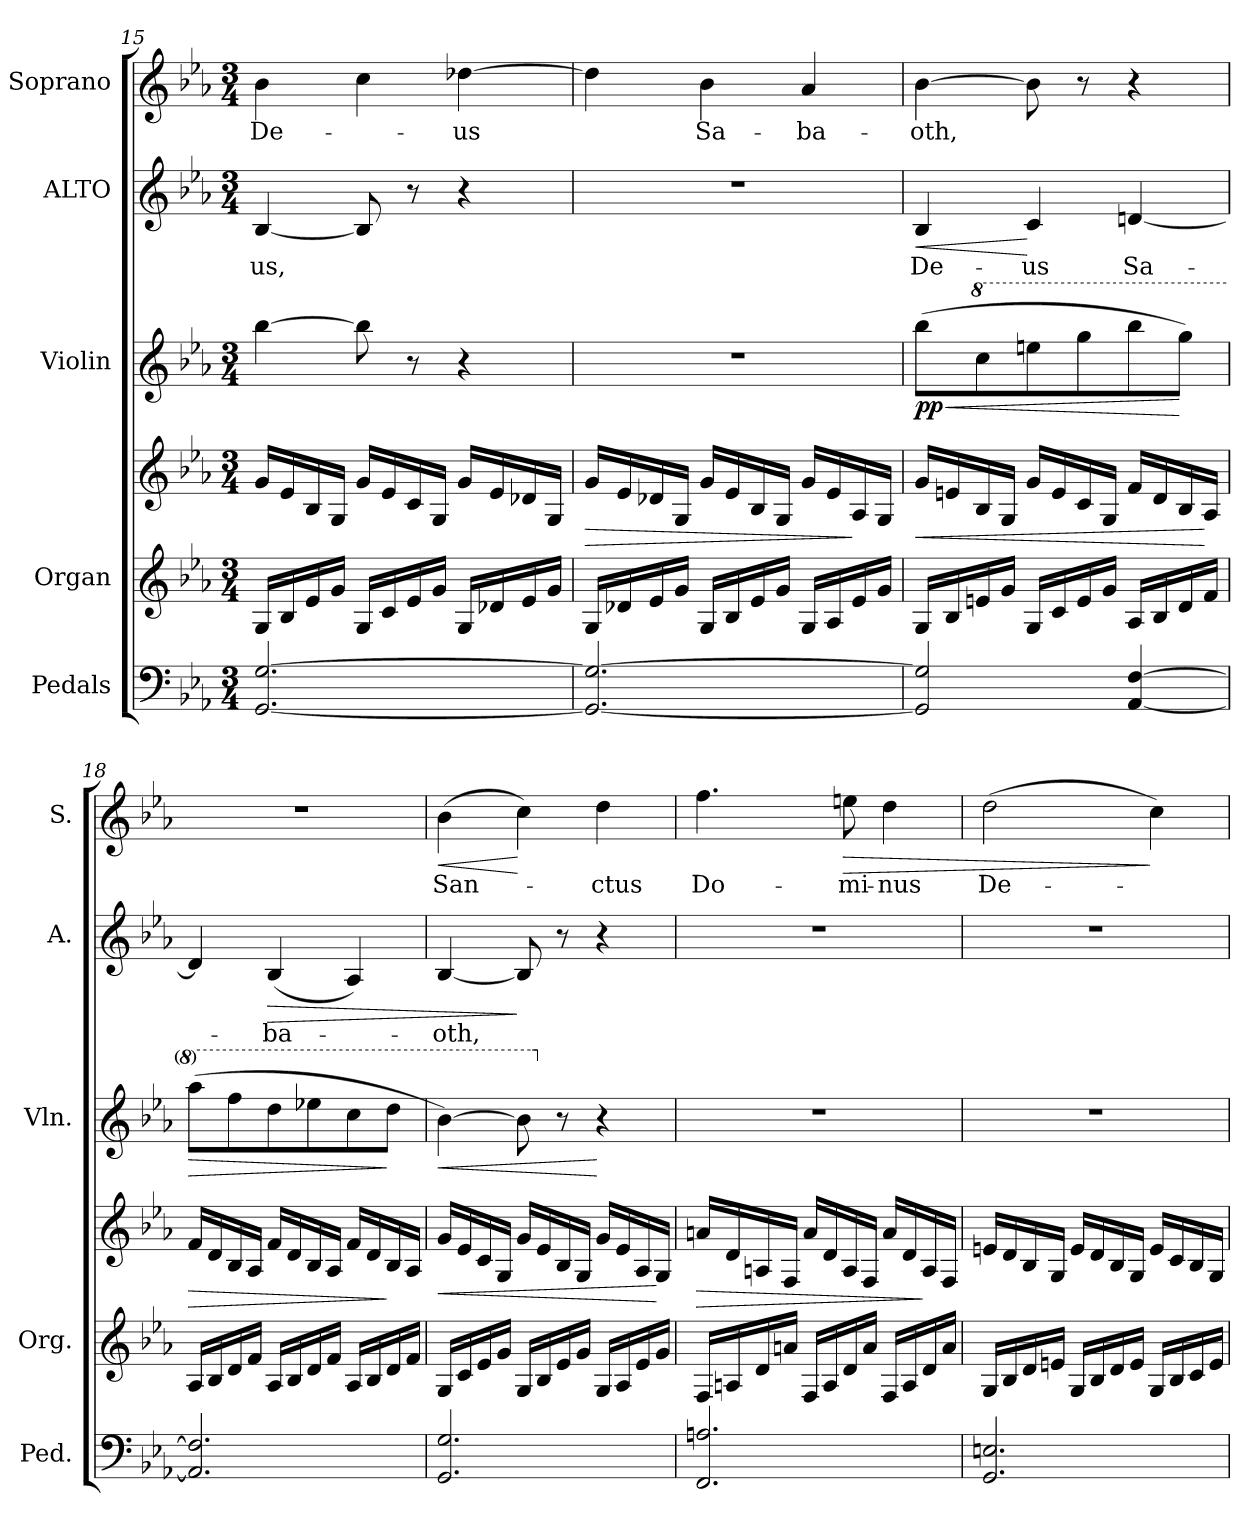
**kern	**kern	**kern	**dynam	**kern	**dynam	**kern	**text	**dynam	**kern	**text	**dynam
*part5	*part4	*part4	*part4	*part3	*part3	*part2	*part2	*part2	*part1	*part1	*part1
*staff6	*staff5	*staff4	*staff4/5	*staff3	*staff3	*staff2	*staff2	*staff2	*staff1	*staff1	*staff1
*I"Pedals	*I"Organ	*	*	*I"Violin	*	*I"ALTO	*	*	*I"Soprano	*	*
*I'Ped.	*I'Org.	*	*	*I'Vln.	*	*I'A.	*	*	*I'S.	*	*
*clefF4	*clefG2	*clefG2	*	*clefG2	*	*clefG2	*	*	*clefG2	*	*
*k[b-e-a-]	*k[b-e-a-]	*k[b-e-a-]	*	*k[b-e-a-]	*	*k[b-e-a-]	*	*	*k[b-e-a-]	*	*
*E-:	*E-:	*E-:	*	*E-:	*	*E-:	*	*	*E-:	*	*
*M3/4	*M3/4	*M3/4	*	*M3/4	*	*M3/4	*	*	*M3/4	*	*
=15	=15	=15	=15	=15	=15	=15	=15	=15	=15	=15	=15
!	!	!	!	!	!	!	!LO:LY:b:color=#000000	!	!	!	!
!	!	!	!	!	!	!	!	!	!	!LO:LY:b:color=#000000	!
[2.GGi/ [2.Gi	16Gi/LL	16gi/LL	.	[4bb-i\	.	[4B-i/	-us,	.	4b-i\	De-	.
.	16B-i/	16e-i/	.	.	.	.	.	.	.	.	.
.	16e-i/	16B-i/	.	.	.	.	.	.	.	.	.
.	16gi/JJ	16Gi/JJ	.	.	.	.	.	.	.	.	.
.	16Gi/LL	16gi/LL	.	8bb-i\]	.	8B-i/]	.	.	4cci\	.	.
.	16ci/	16e-i/	.	.	.	.	.	.	.	.	.
.	16e-i/	16ci/	.	8r	.	8r	.	.	.	.	.
.	16gi/JJ	16Gi/JJ	.	.	.	.	.	.	.	.	.
!	!	!	!	!	!	!	!	!	!	!LO:LY:b:color=#000000	!
.	16Gi/LL	16gi/LL	.	4r	.	4r	.	.	[4dd-Xi\	-us	.
.	16d-Xi/	16e-i/	.	.	.	.	.	.	.	.	.
.	16e-i/	16d-Xi/	.	.	.	.	.	.	.	.	.
.	16gi/JJ	16Gi/JJ	.	.	.	.	.	.	.	.	.
!!LO:PB:g=z
=16	=16	=16	=16	=16	=16	=16	=16	=16	=16	=16	=16
!	!	!	!LO:HP:b	!LO:N:vis=1	!	!LO:N:vis=1	!	!	!	!	!
2.GGi/_ 2.Gi_	16Gi/LL	16gi/LL	>	2.r	.	2.r	.	.	4dd-i\]	.	.
.	16d-Xi/	16e-i/	.	.	.	.	.	.	.	.	.
.	16e-i/	16d-Xi/	.	.	.	.	.	.	.	.	.
.	16gi/JJ	16Gi/JJ	.	.	.	.	.	.	.	.	.
!	!	!	!	!	!	!	!	!	!	!LO:LY:b:color=#000000	!
.	16Gi/LL	16gi/LL	.	.	.	.	.	.	4b-i\	Sa-	.
.	16B-i/	16e-i/	.	.	.	.	.	.	.	.	.
.	16e-i/	16B-i/	.	.	.	.	.	.	.	.	.
.	16gi/JJ	16Gi/JJ	.	.	.	.	.	.	.	.	.
!	!	!	!	!	!	!	!	!	!	!LO:LY:b:color=#000000	!
.	16Gi/LL	16gi/LL	.	.	.	.	.	.	4a-i/	-ba-	.
.	16A-i/	16e-i/	.	.	.	.	.	.	.	.	.
.	16e-i/	16A-i/	]	.	.	.	.	.	.	.	.
.	16gi/JJ	16Gi/JJ	.	.	.	.	.	.	.	.	.
=17	=17	=17	=17	=17	=17	=17	=17	=17	=17	=17	=17
!	!	!	!LO:HP:b	!	!LO:HP:b	!	!	!	!	!	!
!	!	!	!	!	!	!	!LO:LY:b:color=#000000	!LO:HP:b	!	!	!
!	!	!	!	!	!	!	!	!	!	!LO:LY:b:color=#000000	!
2GGi/] 2Gi]	16Gi/LL	16gi/LL	<	(8bb-i\L	< pp	4B-i/	De-	<	[4b-i\	-oth,	.
.	16B-i/	16eni/	.	.	.	.	.	.	.	.	.
*	*	*	*	*8va	*	*	*	*	*	*	*
.	16eni/	16B-i/	.	8ccci\	.	.	.	.	.	.	.
.	16gi/JJ	16Gi/JJ	.	.	.	.	.	.	.	.	.
!	!	!	!	!	!	!	!LO:LY:b:color=#000000	!	!	!	!
.	16Gi/LL	16gi/LL	.	8eeeni\	.	4ci/	-us	[	8b-i\]	.	.
.	16ci/	16ei/	.	.	.	.	.	.	.	.	.
.	16ei/	16ci/	.	8gggi\	.	.	.	.	8r	.	.
.	16gi/JJ	16Gi/JJ	.	.	.	.	.	.	.	.	.
!	!	!	!	!	!	!	!LO:LY:b:color=#000000	!	!	!	!
[4AA-i/ [4Fi	16A-i/LL	16fi/LL	.	8bbb-i\	.	[4dni/	Sa-	.	4r	.	.
.	16B-i/	16di/	.	.	.	.	.	.	.	.	.
.	16di/	16B-i/	.	8gggi\J)	[	.	.	.	.	.	.
.	16fi/JJ	16A-i/JJ	[	.	.	.	.	.	.	.	.
=18	=18	=18	=18	=18	=18	=18	=18	=18	=18	=18	=18
!	!	!	!LO:HP:b	!	!LO:HP:b	!	!	!	!LO:N:vis=1	!	!
2.AA-i/] 2.Fi]	16A-i/LL	16fi/LL	>	(8aaa-i\L	>	4di/]	.	.	2.r	.	.
.	16B-i/	16di/	.	.	.	.	.	.	.	.	.
.	16di/	16B-i/	.	8fffi\	.	.	.	.	.	.	.
.	16fi/JJ	16A-i/JJ	.	.	.	.	.	.	.	.	.
!	!	!	!	!	!	!	!LO:LY:b:color=#000000	!LO:HP:b	!	!	!
.	16A-i/LL	16fi/LL	.	8dddi\	.	(4B-i/	-ba-	>	.	.	.
.	16B-i/	16di/	.	.	.	.	.	.	.	.	.
.	16di/	16B-i/	.	8eee-Xi\	.	.	.	.	.	.	.
.	16fi/JJ	16A-i/JJ	.	.	.	.	.	.	.	.	.
.	16A-i/LL	16fi/LL	.	8ccci\	.	4A-i/)	.	.	.	.	.
.	16B-i/	16di/	.	.	.	.	.	.	.	.	.
.	16di/	16B-i/	]	8dddi\J	]	.	.	.	.	.	.
.	16fi/JJ	16A-i/JJ	.	.	.	.	.	.	.	.	.
!!LO:LB:g=z
=19	=19	=19	=19	=19	=19	=19	=19	=19	=19	=19	=19
!	!	!	!LO:HP:b	!	!LO:HP:b	!	!	!	!	!	!
!	!	!	!	!	!	!	!LO:LY:b:color=#000000	!	!	!	!
!	!	!	!	!	!	!	!	!	!	!LO:LY:b:color=#000000	!LO:HP:b
2.GGi/ 2.Gi	16Gi/LL	16gi/LL	<	[4bb-i\)	<	[4B-i/	-oth,	.	(4b-i\	San-	<
.	16ci/	16e-i/	.	.	.	.	.	.	.	.	.
.	16e-i/	16ci/	.	.	.	.	.	.	.	.	.
.	16gi/JJ	16Gi/JJ	.	.	.	.	.	.	.	.	.
.	16Gi/LL	16gi/LL	.	8bb-i\]	.	8B-i/]	.	]	4cci\)	.	[
.	16B-i/	16e-i/	.	.	.	.	.	.	.	.	.
*	*	*	*	*X8va	*	*	*	*	*	*	*
.	16e-i/	16B-i/	.	8r	.	8r	.	.	.	.	.
.	16gi/JJ	16Gi/JJ	.	.	.	.	.	.	.	.	.
!	!	!	!	!	!	!	!	!	!	!LO:LY:b:color=#000000	!
.	16Gi/LL	16gi/LL	.	4r	[	4r	.	.	4ddi\	-ctus	.
.	16A-i/	16e-i/	.	.	.	.	.	.	.	.	.
.	16e-i/	16A-i/	.	.	.	.	.	.	.	.	.
.	16gi/JJ	16Gi/JJ	[	.	.	.	.	.	.	.	.
=20	=20	=20	=20	=20	=20	=20	=20	=20	=20	=20	=20
!	!	!	!LO:HP:b	!LO:N:vis=1	!	!LO:N:vis=1	!	!	!	!	!
!	!	!	!	!	!	!	!	!	!	!LO:LY:b:color=#000000	!
2.FFi/ 2.Ani	16Fi/LL	16ani/LL	>	2.r	.	2.r	.	.	4.ffi\	Do-	.
.	16Ani/	16di/	.	.	.	.	.	.	.	.	.
.	16di/	16Ani/	.	.	.	.	.	.	.	.	.
.	16ani/JJ	16Fi/JJ	.	.	.	.	.	.	.	.	.
.	16Fi/LL	16ai/LL	.	.	.	.	.	.	.	.	.
.	16Ai/	16di/	.	.	.	.	.	.	.	.	.
!	!	!	!	!	!	!	!	!	!	!LO:LY:b:color=#000000	!LO:HP:b
.	16di/	16Ai/	.	.	.	.	.	.	8eeni\	-mi-	>
.	16ai/JJ	16Fi/JJ	.	.	.	.	.	.	.	.	.
!	!	!	!	!	!	!	!	!	!	!LO:LY:b:color=#000000	!
.	16Fi/LL	16ai/LL	.	.	.	.	.	.	4ddi\	-nus	.
.	16Ai/	16di/	.	.	.	.	.	.	.	.	.
.	16di/	16Ai/	]	.	.	.	.	.	.	.	.
.	16ai/JJ	16Fi/JJ	.	.	.	.	.	.	.	.	.
=21	=21	=21	=21	=21	=21	=21	=21	=21	=21	=21	=21
!	!	!	!	!LO:N:vis=1	!	!LO:N:vis=1	!	!	!	!	!
!	!	!	!	!	!	!	!	!	!	!LO:LY:b:color=#000000	!
2.GGi/ 2.Eni	16Gi/LL	16eni/LL	.	2.r	.	2.r	.	.	(2ddi\	De-	.
.	16B-i/	16di/	.	.	.	.	.	.	.	.	.
.	16di/	16B-i/	.	.	.	.	.	.	.	.	.
.	16eni/JJ	16Gi/JJ	.	.	.	.	.	.	.	.	.
.	16Gi/LL	16ei/LL	.	.	.	.	.	.	.	.	.
.	16B-i/	16di/	.	.	.	.	.	.	.	.	.
.	16di/	16B-i/	.	.	.	.	.	.	.	.	.
.	16ei/JJ	16Gi/JJ	.	.	.	.	.	.	.	.	.
.	16Gi/LL	16ei/LL	.	.	.	.	.	.	4cci\)	.	]
.	16B-i/	16ci/	.	.	.	.	.	.	.	.	.
.	16ci/	16B-i/	.	.	.	.	.	.	.	.	.
.	16ei/JJ	16Gi/JJ	.	.	.	.	.	.	.	.	.
=	=	=	=	=	=	=	=	=	=	=	=
*-	*-	*-	*-	*-	*-	*-	*-	*-	*-	*-	*-
